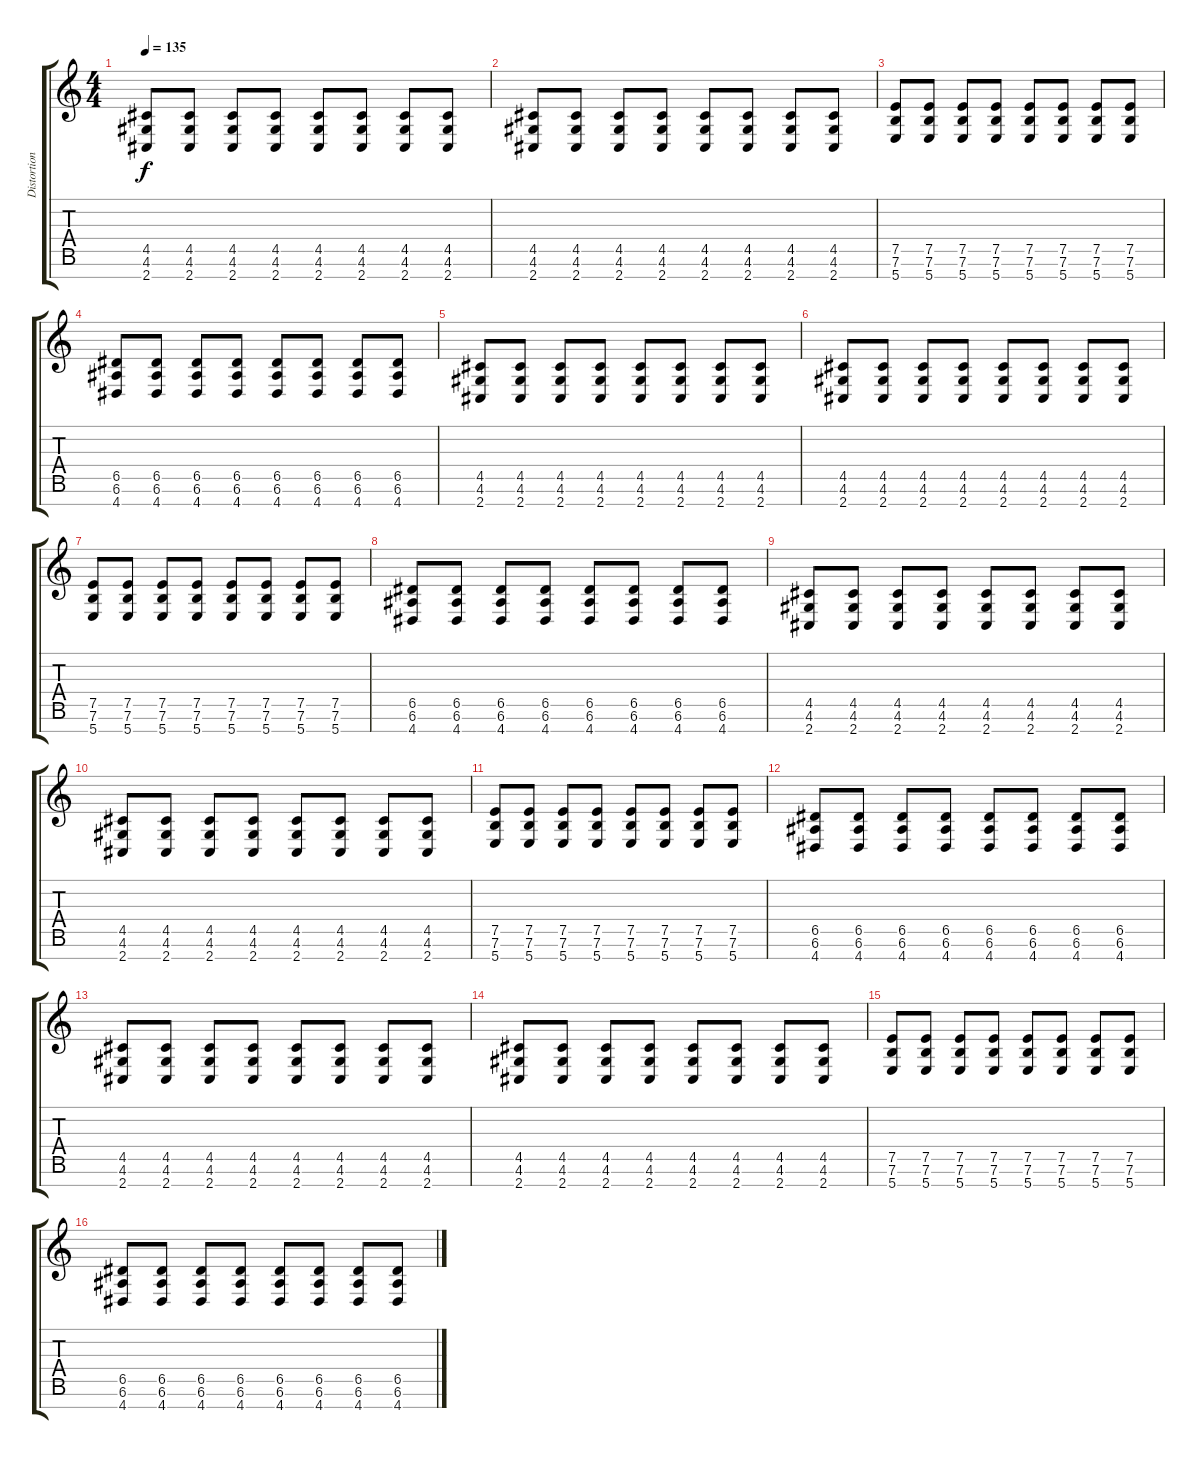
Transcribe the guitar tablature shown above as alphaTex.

\track ("Distortion Guitar 2" "Distortion") {instrument distortionguitar}
\staff {score tabs}
\tuning (E4 B3 G3 D3 A2 E2 B1) {hide}
\ts (4 4)
\tempo 135
\clef g2
\ks c
(4.5 4.6 2.7).8{dy f} (4.5 4.6 2.7).8 (4.5 4.6 2.7).8 (4.5 4.6 2.7).8 (4.5 4.6 2.7).8 (4.5 4.6 2.7).8 (4.5 4.6 2.7).8 (4.5 4.6 2.7).8 |
(4.5 4.6 2.7).8 (4.5 4.6 2.7).8 (4.5 4.6 2.7).8 (4.5 4.6 2.7).8 (4.5 4.6 2.7).8 (4.5 4.6 2.7).8 (4.5 4.6 2.7).8 (4.5 4.6 2.7).8 |
(7.5 7.6 5.7).8 (7.5 7.6 5.7).8 (7.5 7.6 5.7).8 (7.5 7.6 5.7).8 (7.5 7.6 5.7).8 (7.5 7.6 5.7).8 (7.5 7.6 5.7).8 (7.5 7.6 5.7).8 |
(6.5 6.6 4.7).8 (6.5 6.6 4.7).8 (6.5 6.6 4.7).8 (6.5 6.6 4.7).8 (6.5 6.6 4.7).8 (6.5 6.6 4.7).8 (6.5 6.6 4.7).8 (6.5 6.6 4.7).8 |
(4.5 4.6 2.7).8 (4.5 4.6 2.7).8 (4.5 4.6 2.7).8 (4.5 4.6 2.7).8 (4.5 4.6 2.7).8 (4.5 4.6 2.7).8 (4.5 4.6 2.7).8 (4.5 4.6 2.7).8 |
(4.5 4.6 2.7).8 (4.5 4.6 2.7).8 (4.5 4.6 2.7).8 (4.5 4.6 2.7).8 (4.5 4.6 2.7).8 (4.5 4.6 2.7).8 (4.5 4.6 2.7).8 (4.5 4.6 2.7).8 |
(7.5 7.6 5.7).8 (7.5 7.6 5.7).8 (7.5 7.6 5.7).8 (7.5 7.6 5.7).8 (7.5 7.6 5.7).8 (7.5 7.6 5.7).8 (7.5 7.6 5.7).8 (7.5 7.6 5.7).8 |
(6.5 6.6 4.7).8 (6.5 6.6 4.7).8 (6.5 6.6 4.7).8 (6.5 6.6 4.7).8 (6.5 6.6 4.7).8 (6.5 6.6 4.7).8 (6.5 6.6 4.7).8 (6.5 6.6 4.7).8 |
(4.5 4.6 2.7).8 (4.5 4.6 2.7).8 (4.5 4.6 2.7).8 (4.5 4.6 2.7).8 (4.5 4.6 2.7).8 (4.5 4.6 2.7).8 (4.5 4.6 2.7).8 (4.5 4.6 2.7).8 |
(4.5 4.6 2.7).8 (4.5 4.6 2.7).8 (4.5 4.6 2.7).8 (4.5 4.6 2.7).8 (4.5 4.6 2.7).8 (4.5 4.6 2.7).8 (4.5 4.6 2.7).8 (4.5 4.6 2.7).8 |
(7.5 7.6 5.7).8 (7.5 7.6 5.7).8 (7.5 7.6 5.7).8 (7.5 7.6 5.7).8 (7.5 7.6 5.7).8 (7.5 7.6 5.7).8 (7.5 7.6 5.7).8 (7.5 7.6 5.7).8 |
(6.5 6.6 4.7).8 (6.5 6.6 4.7).8 (6.5 6.6 4.7).8 (6.5 6.6 4.7).8 (6.5 6.6 4.7).8 (6.5 6.6 4.7).8 (6.5 6.6 4.7).8 (6.5 6.6 4.7).8 |
(4.5 4.6 2.7).8 (4.5 4.6 2.7).8 (4.5 4.6 2.7).8 (4.5 4.6 2.7).8 (4.5 4.6 2.7).8 (4.5 4.6 2.7).8 (4.5 4.6 2.7).8 (4.5 4.6 2.7).8 |
(4.5 4.6 2.7).8 (4.5 4.6 2.7).8 (4.5 4.6 2.7).8 (4.5 4.6 2.7).8 (4.5 4.6 2.7).8 (4.5 4.6 2.7).8 (4.5 4.6 2.7).8 (4.5 4.6 2.7).8 |
(7.5 7.6 5.7).8 (7.5 7.6 5.7).8 (7.5 7.6 5.7).8 (7.5 7.6 5.7).8 (7.5 7.6 5.7).8 (7.5 7.6 5.7).8 (7.5 7.6 5.7).8 (7.5 7.6 5.7).8 |
(6.5 6.6 4.7).8 (6.5 6.6 4.7).8 (6.5 6.6 4.7).8 (6.5 6.6 4.7).8 (6.5 6.6 4.7).8 (6.5 6.6 4.7).8 (6.5 6.6 4.7).8 (6.5 6.6 4.7).8
